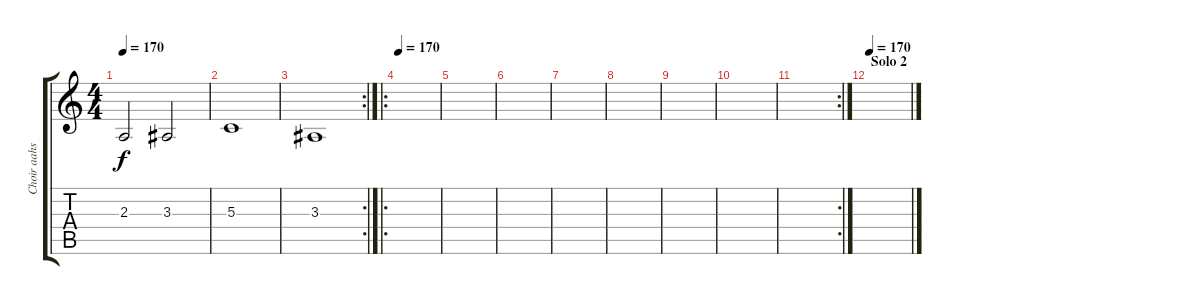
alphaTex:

\track ("Choir aahs" "Choir aahs") {instrument choiraahs}
\staff {score tabs}
\tuning (E4 B3 G3 D3 A2 E2) {hide}
\ts (4 4)
\tempo 170
\clef g2
\ks c
2.3.2{dy f} 3.3.2 |
5.3.1 |
\rc 2
3.3.1 |
\ro
\tempo 170
|
|
|
|
|
|
|
\rc 2
|
\section ("" "Solo 2")
\tempo 170
